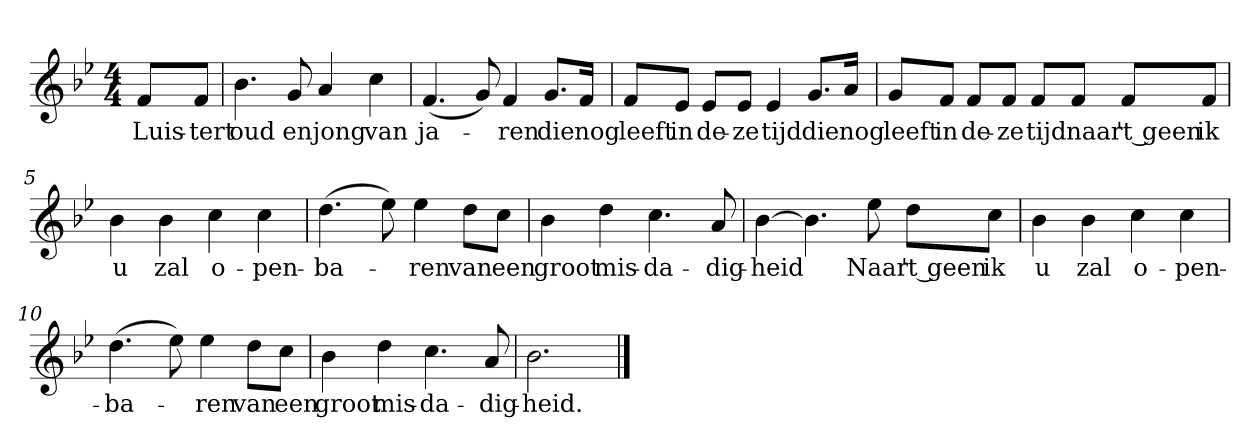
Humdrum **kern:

**kern	**text
*part1	*part1
*staff1	*staff1
*clefG2	*
*k[b-e-]	*
*B-:	*
*M4/4	*
*MM120	*
=	=
8f/L	Luis-
8f/J	-tert
=1	=1
4.b-	oud
8g	en
4a	jong
4cc	van
=2	=2
(4.f	ja-
8g)	.
4f	-ren
8.g/L	die
16f/Jk	nog
=3	=3
8f/L	leeft
8e-/J	in
8e-/L	de-
8e-/J	-ze
4e-	tijd
8.g/L	die
16a/Jk	nog
=4	=4
8g/L	leeft
8f/J	in
8f/L	de-
8f/J	-ze
8f/L	tijd
8f/J	naar
8f/L	't geen
8f/J	ik
=5	=5
4b-	u
4b-	zal
4cc	o-
4cc	-pen-
=6	=6
(4.dd	-ba-
8ee-)	.
4ee-	-ren
8dd\L	van
8cc\J	een
=7	=7
4b-	groot
4dd	mis-
4.cc	-da-
8a	-dig-
=8	=8
[4b-	-heid
4.b-]	.
8ee-	Naar
8dd\L	't geen
8cc\J	ik
=9	=9
4b-	u
4b-	zal
4cc	o-
4cc	-pen-
=10	=10
(4.dd	-ba-
8ee-)	.
4ee-	-ren
8dd\L	van
8cc\J	een
=11	=11
4b-	groot
4dd	mis-
4.cc	-da-
8a	-dig-
=12	=12
2.b-	-heid.
==	==
*-	*-
